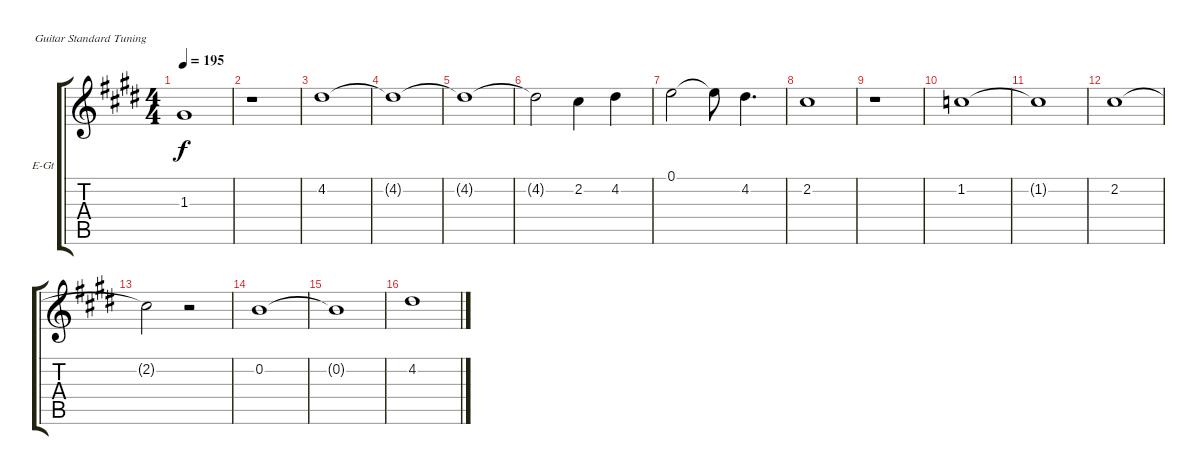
\defaultSystemsLayout 4
\bracketExtendMode groupsimilarinstruments
\firstSystemTrackNameOrientation horizontal
\otherSystemsTrackNameOrientation horizontal
\track ("Art's Voice" "E-Gt") {instrument electricguitarclean}
\staff {score tabs}
\tuning (E4 B3 G3 D3 A2 E2)
\ts (4 4)
\tempo 195
\clef g2
\ks e
1.3.1{dy f} |
r.1 |
4.2.1 |
4.2{t}.1 |
4.2{t}.1 |
4.2{t}.2 2.2.4 4.2.4 |
0.1.2 0.1{t}.8 4.2.4{d} |
2.2.1 |
r.1 |
1.2.1 |
1.2{t}.1 |
2.2.1 |
2.2{t}.2 r.2 |
0.2.1 |
0.2{t}.1 |
4.2.1
